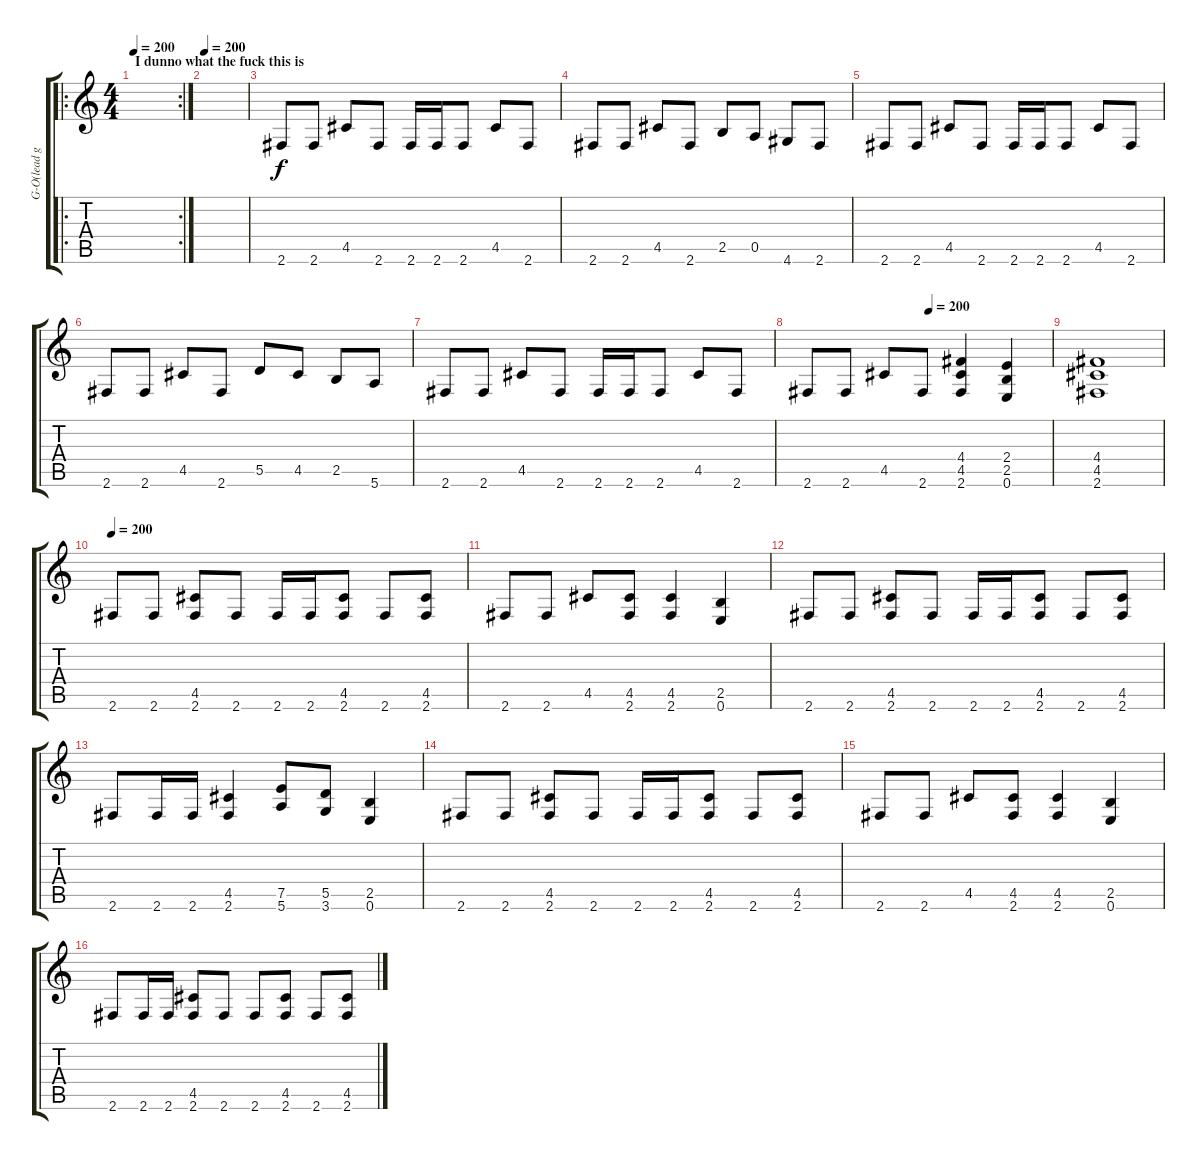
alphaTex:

\track ("G-O(lead guitar)" "G-O(lead g") {instrument distortionguitar}
\staff {score tabs}
\tuning (E4 B3 G3 D3 A2 E2) {hide}
\ro
\rc 2
\ts (4 4)
\section ("" "I dunno what the fuck this is")
\tempo 200
\tempo 10
\tempo 200
\clef g2
\ks c
|
\tempo 200
|
2.6.8 2.6.8 4.5.8 2.6.8 2.6.16 2.6.16 2.6.8 4.5.8 2.6.8 |
2.6.8 2.6.8 4.5.8 2.6.8 2.5.8 0.5.8 4.6.8 2.6.8 |
2.6.8 2.6.8 4.5.8 2.6.8 2.6.16 2.6.16 2.6.8 4.5.8 2.6.8 |
2.6.8 2.6.8 4.5.8 2.6.8 5.5.8 4.5.8 2.5.8 5.6.8 |
2.6.8 2.6.8 4.5.8 2.6.8 2.6.16 2.6.16 2.6.8 4.5.8 2.6.8 |
\tempo (200 0.5)
2.6.8 2.6.8 4.5.8 2.6.8 (4.4 4.5 2.6).4 (2.4 2.5 0.6).4 |
(4.4 4.5 2.6).1 |
\tempo 200
2.6.8 2.6.8 (4.5 2.6).8 2.6.8 2.6.16 2.6.16 (4.5 2.6).8 2.6.8 (4.5 2.6).8 |
2.6.8 2.6.8 4.5.8 (4.5 2.6).8 (4.5 2.6).4 (2.5 0.6).4 |
2.6.8 2.6.8 (4.5 2.6).8 2.6.8 2.6.16 2.6.16 (4.5 2.6).8 2.6.8 (4.5 2.6).8 |
2.6.8 2.6.16 2.6.16 (4.5 2.6).4 (7.5 5.6).8 (5.5 3.6).8 (2.5 0.6).4 |
2.6.8 2.6.8 (4.5 2.6).8 2.6.8 2.6.16 2.6.16 (4.5 2.6).8 2.6.8 (4.5 2.6).8 |
2.6.8 2.6.8 4.5.8 (4.5 2.6).8 (4.5 2.6).4 (2.5 0.6).4 |
2.6.8 2.6.16 2.6.16 (4.5 2.6).8 2.6.8 2.6.8 (4.5 2.6).8 2.6.8 (4.5 2.6).8
